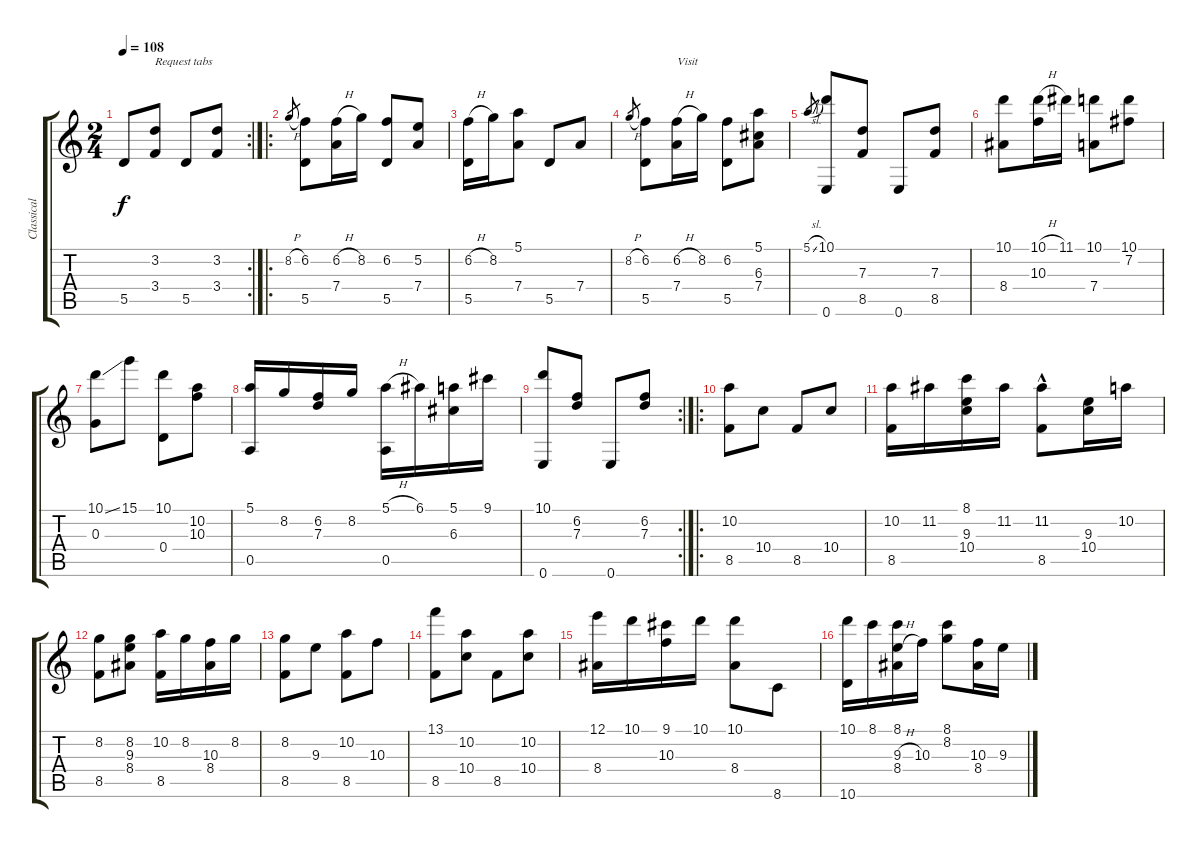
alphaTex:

\track ("Classical Guitar" "Classical ") {instrument acousticguitarnylon}
\staff {score tabs}
\tuning (E4 B3 G3 D3 A2 E2) {hide}
\rc 2
\ts (2 4)
\tempo 108
\clef g2
\ks c
5.5.8{dy f instrument acousticguitarnylon} (3.2 3.4).8{txt "Request tabs"} 5.5.8 (3.2 3.4).8 |
\ro
8.2{h}.8{gr} (6.2 5.5).8 (6.2{h} 7.4).16 8.2.16 (6.2 5.5).8 (5.2 7.4).8 |
(6.2{h} 5.5).16 8.2.16 (5.1 7.4).8 5.5.8 7.4.8 |
8.2{h}.8{gr} (6.2 5.5).8 (6.2{h} 7.4).16{txt "Visit"} 8.2.16 (6.2 5.5).8 (5.1 6.3 7.4).8 |
5.1{sl}.8{gr} (10.1 0.6).8 (7.3 8.5).8 0.6.8 (7.3 8.5).8 |
(10.1 8.4).8 (10.1{h} 10.3).16 11.1.16 (10.1 7.4).8 (10.1 7.2).8 |
(10.1{ss} 0.3).8 15.1.8 (10.1 0.4).8 (10.2 10.3).8 |
(5.1 0.5).16 8.2.16 (6.2 7.3).16 8.2.16 (5.1{h} 0.5).16 6.1.16 (5.1 6.3).16 9.1.16 |
\rc 2
(10.1 0.6).8 (6.2 7.3).8 0.6.8 (6.2 7.3).8 |
\ro
(10.2 8.5).8 10.4.8 8.5.8 10.4.8 |
(10.2 8.5).16 11.2.16 (8.1 9.3 10.4).16 11.2.16 (11.2{hac} 8.5).8 (9.3 10.4).16 10.2.16 |
(8.2 8.5).8 (8.2 9.3 8.4).8 (10.2 8.5).16 8.2.16 (10.3 8.4).16 8.2.16 |
(8.2 8.5).8 9.3.8 (10.2 8.5).8 10.3.8 |
(13.1 8.5).8 (10.2 10.4).8 8.5.8 (10.2 10.4).8 |
(12.1 8.4).16 10.1.16 (9.1 10.3).16 10.1.16 (10.1 8.4).8 8.6.8 |
(10.1 10.6).16 8.1.16 (8.1 9.3{h} 8.4).16 10.3.16 (8.1 8.2).8 (10.3 8.4).16 9.3.16
